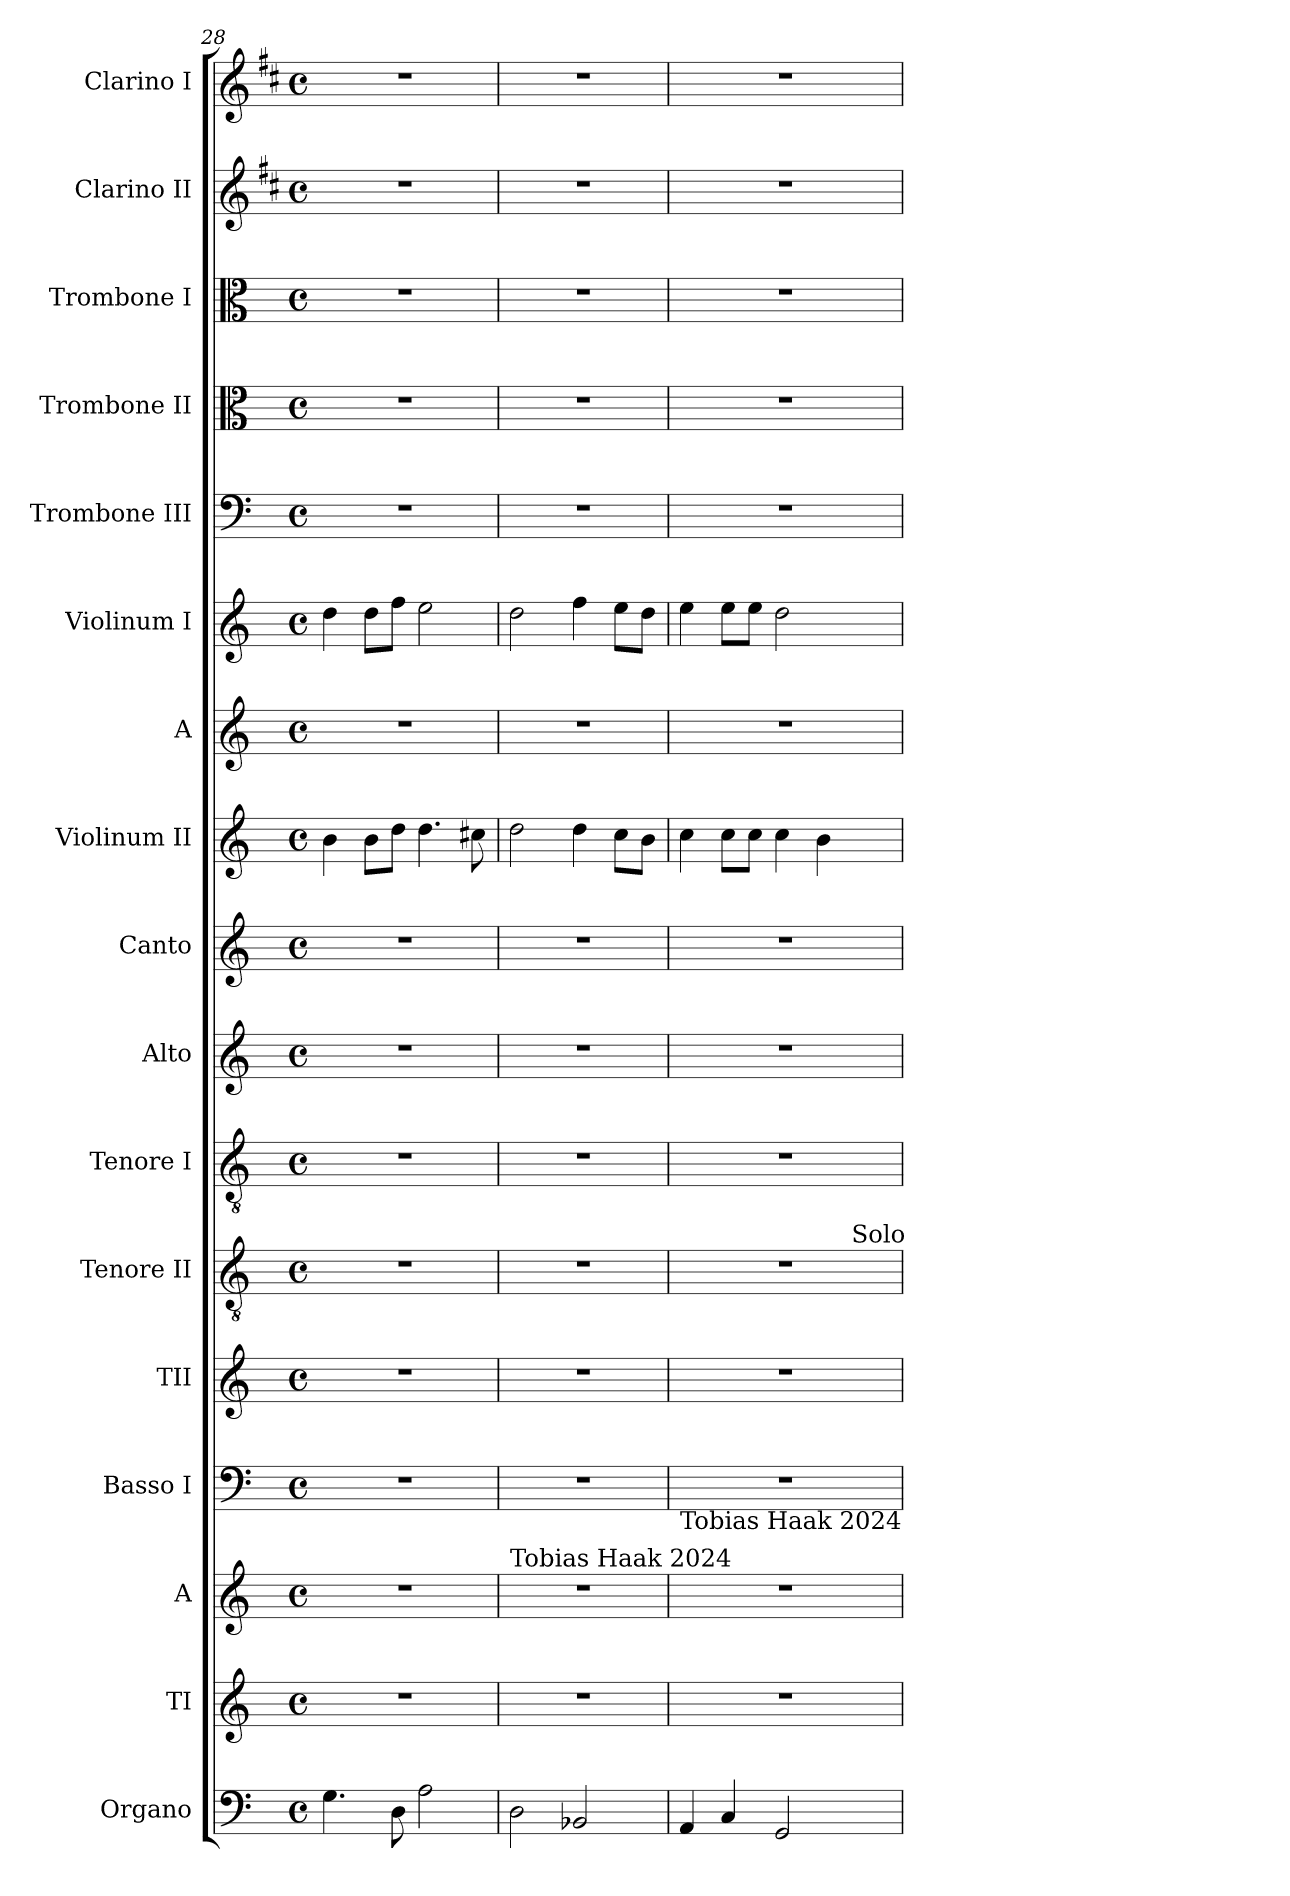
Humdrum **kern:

**kern	**kern	**kern	**kern	**kern	**kern	**kern	**kern	**kern	**kern	**kern	**kern	**kern	**kern	**kern	**kern	**kern
*part17	*part16	*part15	*part14	*part13	*part12	*part11	*part10	*part9	*part8	*part7	*part6	*part5	*part4	*part3	*part2	*part1
*staff17	*staff16	*staff15	*staff14	*staff13	*staff12	*staff11	*staff10	*staff9	*staff8	*staff7	*staff6	*staff5	*staff4	*staff3	*staff2	*staff1
*I"Organo	*I"TI	*I"A	*I"Basso I	*I"TII	*I"Tenore II	*I"Tenore I	*I"Alto	*I"Canto	*I"Violinum II	*I"A	*I"Violinum I	*I"Trombone III	*I"Trombone II	*I"Trombone I	*I"Clarino II	*I"Clarino I
*I'O	*I'TI	*I'A	*I'B I	*I'TII	*I'TII	*I'TI	*I'A	*I'C	*I'V II	*I'A	*I'V I	*I'Trb III	*I'Trb II	*I'Trb I	*I'Cla II	*I'Cla I
*clefF4	*clefG2	*clefG2	*clefF4	*clefG2	*clefGv2	*clefGv2	*clefG2	*clefG2	*clefG2	*clefG2	*clefG2	*clefF4	*clefC3	*clefC3	*clefG2	*clefG2
*	*	*	*	*	*	*	*	*	*	*	*	*	*	*	*ITrd1c2	*ITrd1c2
*k[]	*k[]	*k[]	*k[]	*k[]	*k[]	*k[]	*k[]	*k[]	*k[]	*k[]	*k[]	*k[]	*k[]	*k[]	*k[]	*k[]
*C:	*C:	*C:	*C:	*C:	*C:	*C:	*C:	*C:	*C:	*C:	*C:	*C:	*C:	*C:	*C:	*C:
*M4/4	*M4/4	*M4/4	*M4/4	*M4/4	*M4/4	*M4/4	*M4/4	*M4/4	*M4/4	*M4/4	*M4/4	*M4/4	*M4/4	*M4/4	*M4/4	*M4/4
*met(c)	*met(c)	*met(c)	*met(c)	*met(c)	*met(c)	*met(c)	*met(c)	*met(c)	*met(c)	*met(c)	*met(c)	*met(c)	*met(c)	*met(c)	*met(c)	*met(c)
=28	=28	=28	=28	=28	=28	=28	=28	=28	=28	=28	=28	=28	=28	=28	=28	=28
4.G\	1r	1r	1r	1r	1r	1r	1r	1r	4b\	1r	4dd\	1r	1r	1r	1r	1r
.	.	.	.	.	.	.	.	.	8b\L	.	8dd\L	.	.	.	.	.
8D\	.	.	.	.	.	.	.	.	8dd\J	.	8ff\J	.	.	.	.	.
2A>\	.	.	.	.	.	.	.	.	4.dd\	.	2ee\	.	.	.	.	.
.	.	.	.	.	.	.	.	.	8cc#X\	.	.	.	.	.	.	.
=29	=29	=29	=29	=29	=29	=29	=29	=29	=29	=29	=29	=29	=29	=29	=29	=29
!	!	!LO:TX:a:t=Tobias Haak 2024	!	!	!	!	!	!	!	!	!	!	!	!	!	!
2D\	1r	1r	1r	1r	1r	1r	1r	1r	2dd\	1r	2dd\	1r	1r	1r	1r	1r
2BB-X/	.	.	.	.	.	.	.	.	4dd\	.	4ff\	.	.	.	.	.
.	.	.	.	.	.	.	.	.	8cc\L	.	8ee\L	.	.	.	.	.
.	.	.	.	.	.	.	.	.	8b\J	.	8dd\J	.	.	.	.	.
!!LO:PB:g=z
=30	=30	=30	=30	=30	=30	=30	=30	=30	=30	=30	=30	=30	=30	=30	=30	=30
!	!	!	!LO:TX:b:t=Tobias Haak 2024	!	!	!	!	!	!	!	!	!	!	!	!	!
*	*	*	*	*	*^	*	*	*	*	*	*	*	*	*	*	*
4AA</	1r	1r	1r	1r	1r	2...ryy	1r	1r	1r	4cc\	1r	4ee\	1r	1r	1r	1r	1r
4C/	.	.	.	.	.	.	.	.	.	8cc\L	.	8ee\L	.	.	.	.	.
.	.	.	.	.	.	.	.	.	.	8cc\J	.	8ee\J	.	.	.	.	.
2GG</	.	.	.	.	.	.	.	.	.	4cc\	.	2dd\	.	.	.	.	.
.	.	.	.	.	.	.	.	.	.	4b\	.	.	.	.	.	.	.
!	!	!	!	!	!	!LO:TX:a:t=Solo	!	!	!	!	!	!	!	!	!	!	!
.	.	.	.	.	.	16ryy	.	.	.	.	.	.	.	.	.	.	.
*	*	*	*	*	*v	*v	*	*	*	*	*	*	*	*	*	*	*
=	=	=	=	=	=	=	=	=	=	=	=	=	=	=	=	=
*-	*-	*-	*-	*-	*-	*-	*-	*-	*-	*-	*-	*-	*-	*-	*-	*-
